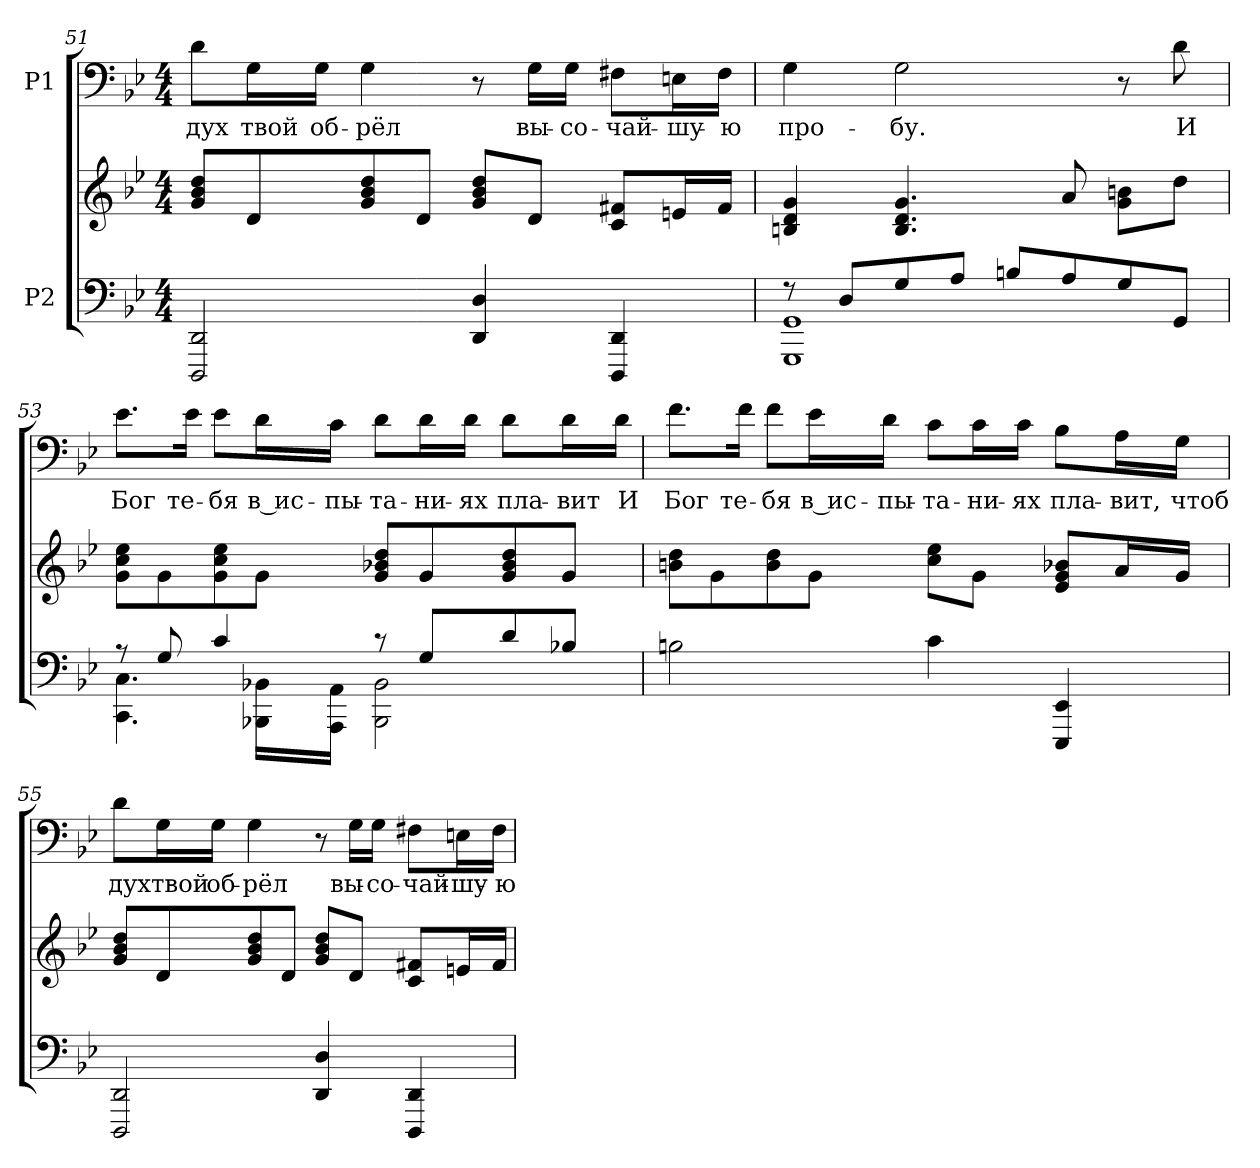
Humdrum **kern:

**kern	**kern	**kern	**text
*part2	*part2	*part1	*part1
*staff3	*staff2	*staff1	*staff1
*I"P2	*	*I"P1	*
!!LO:PB:g=z
*clefF4	*clefG2	*clefF4	*
*k[b-e-]	*k[b-e-]	*k[b-e-]	*
*g:	*g:	*g:	*
*M4/4	*M4/4	*M4/4	*
=51	=51	=51	=51
!	!	!	!LO:LY:b:color=#000000
2DDDi/ 2DDi	8gi/ 8b-i 8ddiL	8di\L	дух
!	!	!	!LO:LY:b:color=#000000
.	8di/	16Gi\L	твой
!	!	!	!LO:LY:b:color=#000000
.	.	16Gi\JJ	об-
!	!	!	!LO:LY:b:color=#000000
.	8gi/ 8b-i 8ddi	4Gi\	-рёл
.	8di/J	.	.
4DDi/ 4Di	8gi/ 8b-i 8ddiL	8r	.
!	!	!	!LO:LY:b:color=#000000
.	8di/J	16Gi\LL	вы-
!	!	!	!LO:LY:b:color=#000000
.	.	16Gi\JJ	-со-
!	!	!	!LO:LY:b:color=#000000
4DDDi/ 4DDi	8ci/ 8f#XiL	8F#Xi\L	-чай-
!	!	!	!LO:LY:b:color=#000000
.	16eni/L	16Eni\L	-шу-
!	!	!	!LO:LY:b:color=#000000
.	16f#i/JJ	16F#i\JJ	-ю
=52	=52	=52	=52
*^	*	*	*
!	!	!	!	!LO:LY:b:color=#000000
8r	1GGGi 1GGi	4Bni/ 4di 4gi	4Gi\	про-
8Di/L	.	.	.	.
!	!	!	!	!LO:LY:b:color=#000000
8Gi/	.	4.Bi/ 4.di 4.gi	2Gi\	-бу.
8Ai/J	.	.	.	.
8Bni/L	.	.	.	.
8Ai/	.	8ai/	.	.
8Gi/	.	8gi\ 8bniL	8r	.
!	!	!	!	!LO:LY:b:color=#000000
8GGi/J	.	8ddi\J	8di\	И
=53	=53	=53	=53	=53
!	!	!	!	!LO:LY:b:color=#000000
8r	4.CCi\ 4.Ci	8gi\ 8cci 8ee-iL	8.e-i\L	Бог
8Gi/	.	8gi\	.	.
!	!	!	!	!LO:LY:b:color=#000000
.	.	.	16e-i\Jk	те-
!	!	!	!	!LO:LY:b:color=#000000
4ci/	.	8gi\ 8cci 8ee-i	8e-i\L	-бя
!	!	!	!	!LO:LY:b:color=#000000
.	16BBB-Xi\ 16BB-XiLL	8gi\J	16di\L	в ис-
!	!	!	!	!LO:LY:b:color=#000000
.	16AAAi\ 16AAiJJ	.	16ci\JJ	-пы-
!	!	!	!	!LO:LY:b:color=#000000
8r	2BBB-i\ 2BB-i	8gi/ 8b-Xi 8ddiL	8di\L	-та-
!	!	!	!	!LO:LY:b:color=#000000
8Gi/L	.	8gi/	16di\L	-ни-
!	!	!	!	!LO:LY:b:color=#000000
.	.	.	16di\JJ	-ях
!	!	!	!	!LO:LY:b:color=#000000
8di/	.	8gi/ 8b-i 8ddi	8di\L	пла-
!	!	!	!	!LO:LY:b:color=#000000
8B-Xi/J	.	8gi/J	16di\L	-вит
!	!	!	!	!LO:LY:b:color=#000000
.	.	.	16di\JJ	И
*v	*v	*	*	*
!!LO:LB:g=z
=54	=54	=54	=54
!	!	!	!LO:LY:b:color=#000000
2Bni\	8bni\ 8ddiL	8.fi\L	Бог
.	8gi\	.	.
!	!	!	!LO:LY:b:color=#000000
.	.	16fi\Jk	те-
!	!	!	!LO:LY:b:color=#000000
.	8bi\ 8ddi	8fi\L	-бя
!	!	!	!LO:LY:b:color=#000000
.	8gi\J	16e-i\L	в ис-
!	!	!	!LO:LY:b:color=#000000
.	.	16di\JJ	-пы-
!	!	!	!LO:LY:b:color=#000000
4ci\	8cci\ 8ee-iL	8ci\L	-та-
!	!	!	!LO:LY:b:color=#000000
.	8gi\J	16ci\L	-ни-
!	!	!	!LO:LY:b:color=#000000
.	.	16ci\JJ	-ях
!	!	!	!LO:LY:b:color=#000000
4EEE-i/ 4EE-i	8e-i/ 8gi 8b-XiL	8B-i\L	пла-
!	!	!	!LO:LY:b:color=#000000
.	16ai/L	16Ai\L	-вит,
!	!	!	!LO:LY:b:color=#000000
.	16gi/JJ	16Gi\JJ	чтоб
=55	=55	=55	=55
!	!	!	!LO:LY:b:color=#000000
2DDDi/ 2DDi	8gi/ 8b-i 8ddiL	8di\L	дух
!	!	!	!LO:LY:b:color=#000000
.	8di/	16Gi\L	твой
!	!	!	!LO:LY:b:color=#000000
.	.	16Gi\JJ	об-
!	!	!	!LO:LY:b:color=#000000
.	8gi/ 8b-i 8ddi	4Gi\	-рёл
.	8di/J	.	.
4DDi/ 4Di	8gi/ 8b-i 8ddiL	8r	.
!	!	!	!LO:LY:b:color=#000000
.	8di/J	16Gi\LL	вы-
!	!	!	!LO:LY:b:color=#000000
.	.	16Gi\JJ	-со-
!	!	!	!LO:LY:b:color=#000000
4DDDi/ 4DDi	8ci/ 8f#XiL	8F#Xi\L	-чай-
!	!	!	!LO:LY:b:color=#000000
.	16eni/L	16Eni\L	-шу-
!	!	!	!LO:LY:b:color=#000000
.	16f#i/JJ	16F#i\JJ	-ю
=	=	=	=
*-	*-	*-	*-
